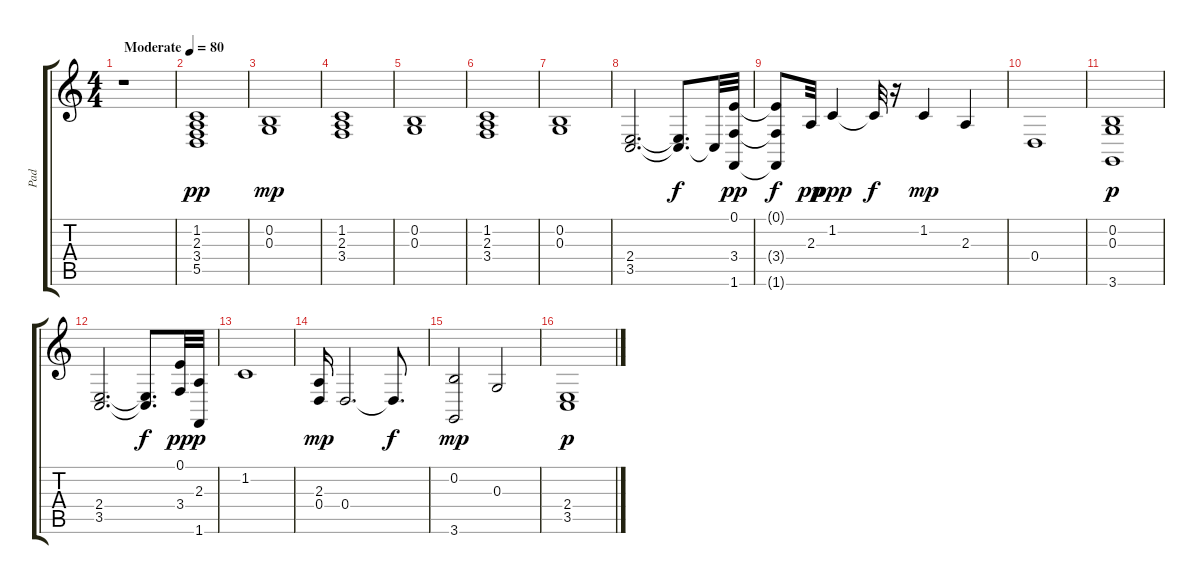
\track ("Pad" "Pad") {instrument pad2warm}
\staff {score tabs}
\tuning (E4 B3 G3 D3 A2 E2) {hide}
\ts (4 4)
\tempo (80 "Moderate")
\clef g2
\ks c
r.1{dy pp instrument pad2warm} |
(1.2 2.3 3.4 5.5).1 |
(0.2 0.3).1{dy mp} |
(1.2 2.3 3.4).1 |
(0.2 0.3).1 |
(1.2 2.3 3.4).1 |
(0.2 0.3).1 |
(2.4 3.5).2{d} (2.4{t} 3.5{t}).8{d dy f} 3.5{t}.32 (0.1 3.4 1.6).32{dy pp} |
(0.1{t} 3.4{t} 1.6{t}).8{dy f} 2.3.32{dy pp} 1.2.4{dy ppp} 1.2{t}.32{dy f} r.16 1.2.4{dy mp} 2.3.4 |
0.4.1 |
(0.2 0.3 3.6).1{dy p} |
(2.4 3.5).2{d} (2.4{t} 3.5{t}).8{d dy f} (0.1 3.4).32{dy pp} (2.3 1.6).32{dy p} |
1.2.1 |
(2.3 0.4).16{dy mp} 0.4.2{d} 0.4{t}.8{d dy f} |
(0.2 3.6).2{dy mp} 0.3.2 |
(2.4 3.5).1{dy p}
